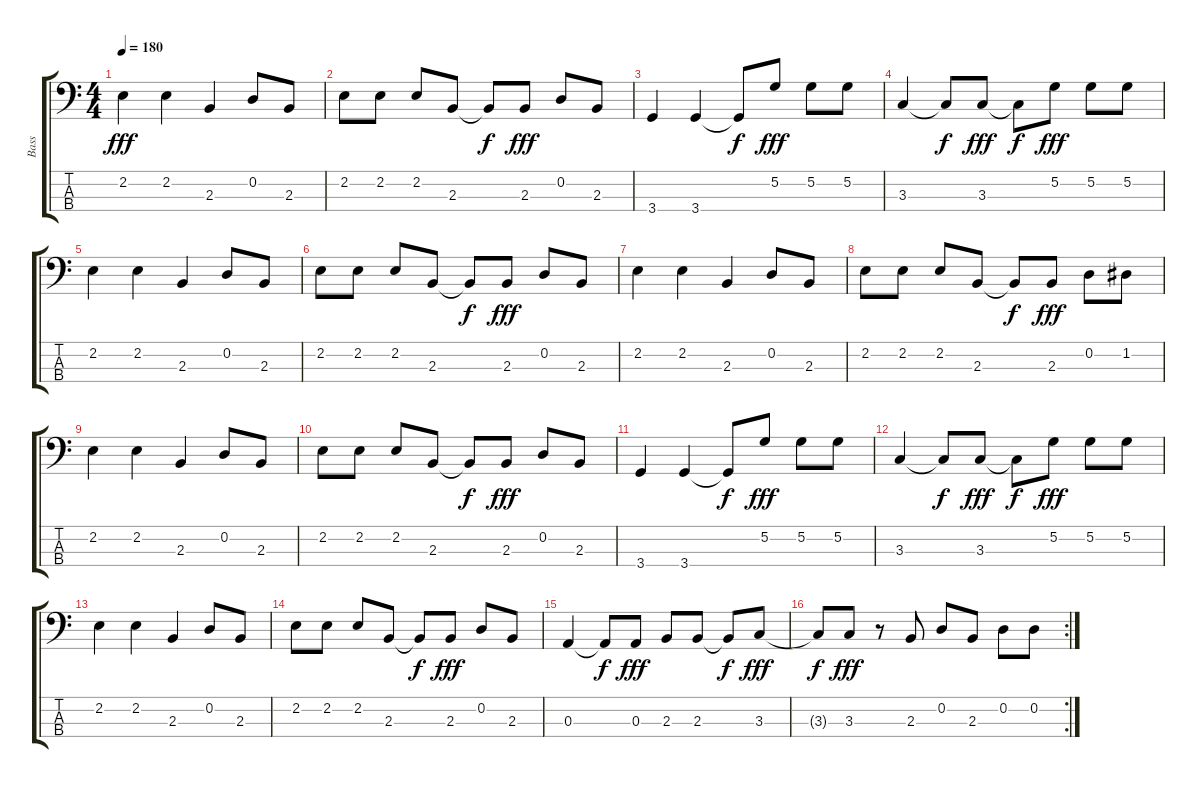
\track ("Bass" "Bass") {instrument electricbassfinger}
\staff {score tabs}
\tuning (G2 D2 A1 E1) {hide}
\ts (4 4)
\tempo 180
\clef f4
\ks c
2.2.4{dy fff} 2.2.4 2.3.4 0.2.8 2.3.8 |
2.2.8 2.2.8 2.2.8 2.3.8 2.3{t}.8{dy f} 2.3.8{dy fff} 0.2.8 2.3.8 |
3.4.4 3.4.4 3.4{t}.8{dy f} 5.2.8{dy fff} 5.2.8 5.2.8 |
3.3.4 3.3{t}.8{dy f} 3.3.8{dy fff} 3.3{t}.8{dy f} 5.2.8{dy fff} 5.2.8 5.2.8 |
2.2.4 2.2.4 2.3.4 0.2.8 2.3.8 |
2.2.8 2.2.8 2.2.8 2.3.8 2.3{t}.8{dy f} 2.3.8{dy fff} 0.2.8 2.3.8 |
2.2.4 2.2.4 2.3.4 0.2.8 2.3.8 |
2.2.8 2.2.8 2.2.8 2.3.8 2.3{t}.8{dy f} 2.3.8{dy fff} 0.2.8 1.2.8 |
2.2.4 2.2.4 2.3.4 0.2.8 2.3.8 |
2.2.8 2.2.8 2.2.8 2.3.8 2.3{t}.8{dy f} 2.3.8{dy fff} 0.2.8 2.3.8 |
3.4.4 3.4.4 3.4{t}.8{dy f} 5.2.8{dy fff} 5.2.8 5.2.8 |
3.3.4 3.3{t}.8{dy f} 3.3.8{dy fff} 3.3{t}.8{dy f} 5.2.8{dy fff} 5.2.8 5.2.8 |
2.2.4 2.2.4 2.3.4 0.2.8 2.3.8 |
2.2.8 2.2.8 2.2.8 2.3.8 2.3{t}.8{dy f} 2.3.8{dy fff} 0.2.8 2.3.8 |
0.3.4 0.3{t}.8{dy f} 0.3.8{dy fff} 2.3.8 2.3.8 2.3{t}.8{dy f} 3.3.8{dy fff} |
\rc 2
3.3{t}.8{dy f} 3.3.8{dy fff} r.8 2.3.8 0.2.8 2.3.8 0.2.8 0.2.8
